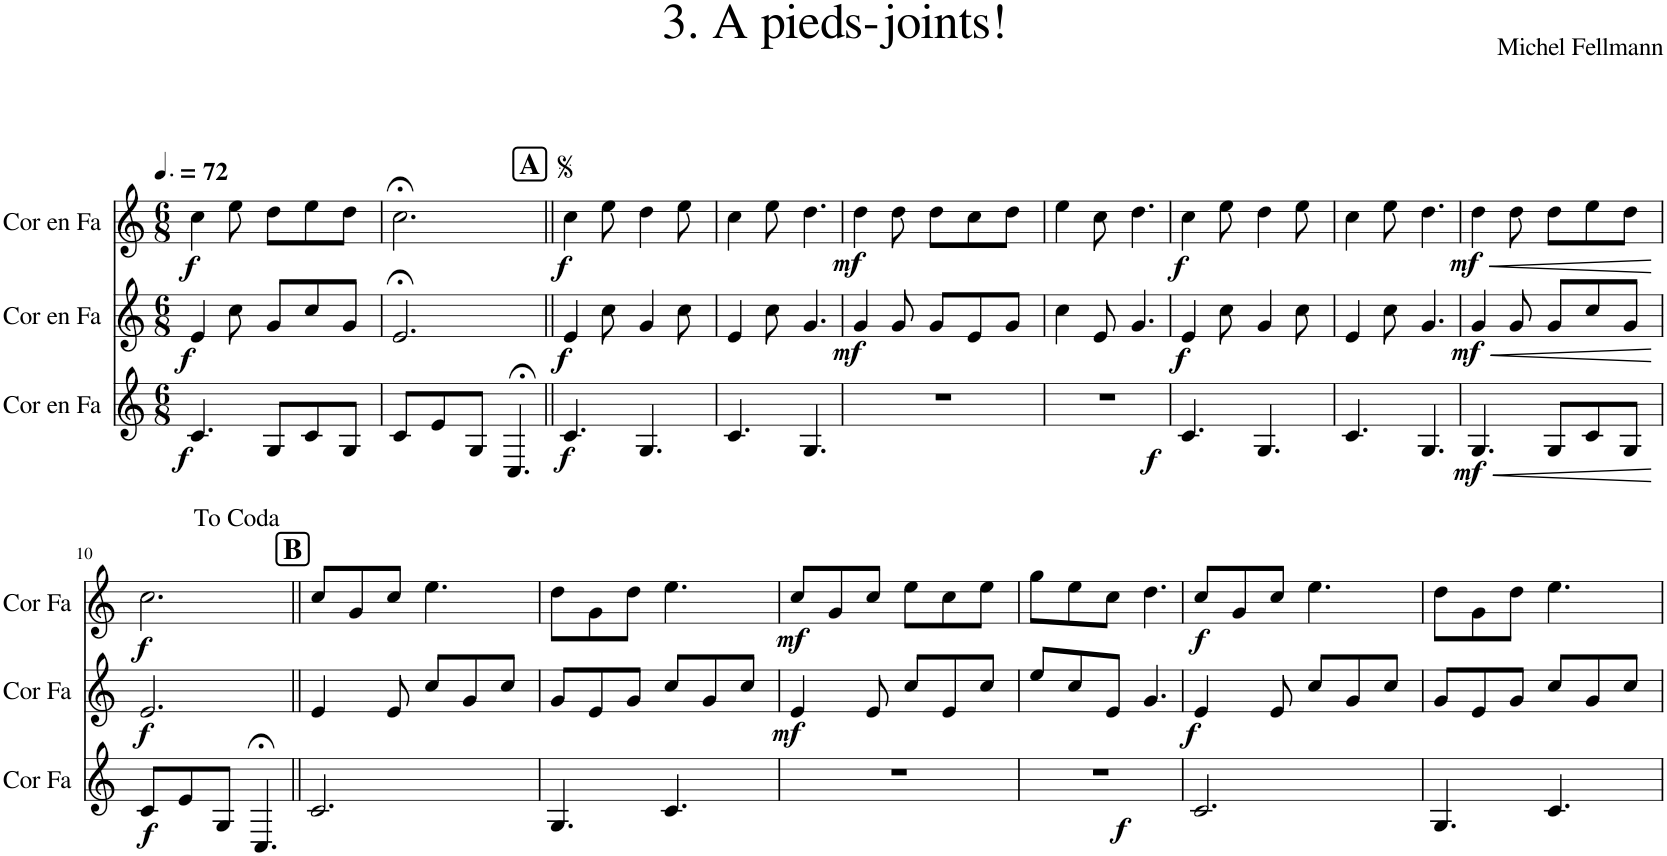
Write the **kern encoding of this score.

**kern	**dynam	**kern	**dynam	**kern	**dynam
*part3	*part3	*part2	*part2	*part1	*part1
*staff3	*staff3	*staff2	*staff2	*staff1	*staff1
*I"Cor en Fa	*	*I"Cor en Fa	*	*I"Cor en Fa	*
*I'Cor Fa	*	*I'Cor Fa	*	*I'Cor Fa	*
*clefG2	*	*clefG2	*	*clefG2	*
*Trd4c7	*	*Trd4c7	*	*Trd4c7	*
*k[]	*	*k[]	*	*k[]	*
*M6/8	*	*M6/8	*	*M6/8	*
*MM108	*	*MM108	*	*MM108	*
=1	=1	=1	=1	=1	=1
!	!LO:DY:b	!	!LO:DY:b	!	!LO:DY:b
4.c/	f	4e/	f	4cc\	f
.	.	8cc\	.	8ee\	.
8G/L	.	8g/L	.	8dd\L	.
8c/	.	8cc/	.	8ee\	.
8G/J	.	8g/J	.	8dd\J	.
=2	=2	=2	=2	=2	=2
8c/L	.	2.e;</	.	2.cc;<\	.
8e/	.	.	.	.	.
8G/J	.	.	.	.	.
4.C;</	.	.	.	.	.
!!LO:REH:place=s1:a:B:cj:fs=14:t=A
=3||	=3||	=3||	=3||	=3||	=3||
!	!LO:DY:b	!	!LO:DY:b	!	!LO:DY:b
4.c/	f	4e/	f	4cc\	f
.	.	8cc\	.	8ee\	.
4.G/	.	4g/	.	4dd\	.
.	.	8cc\	.	8ee\	.
=4	=4	=4	=4	=4	=4
4.c/	.	4e/	.	4cc\	.
.	.	8cc\	.	8ee\	.
4.G/	.	4.g/	.	4.dd\	.
=5	=5	=5	=5	=5	=5
!	!	!	!LO:DY:b	!	!LO:DY:b
2.r	.	4g/	mf	4dd\	mf
.	.	8g/	.	8dd\	.
.	.	8g/L	.	8dd\L	.
.	.	8e/	.	8cc\	.
.	.	8g/J	.	8dd\J	.
=6	=6	=6	=6	=6	=6
!	!LO:DY:b	!	!	!	!
2.r	f	4cc\	.	4ee\	.
.	.	8e/	.	8cc\	.
.	.	4.g/	.	4.dd\	.
=7	=7	=7	=7	=7	=7
!	!	!	!LO:DY:b	!	!LO:DY:b
4.c/	.	4e/	f	4cc\	f
.	.	8cc\	.	8ee\	.
4.G/	.	4g/	.	4dd\	.
.	.	8cc\	.	8ee\	.
=8	=8	=8	=8	=8	=8
4.c/	.	4e/	.	4cc\	.
.	.	8cc\	.	8ee\	.
4.G/	.	4.g/	.	4.dd\	.
=9	=9	=9	=9	=9	=9
!	!LO:HP:b	!	!LO:HP:b	!	!LO:HP:b
!	!LO:DY:n=1:b	!	!LO:DY:n=1:b	!	!LO:DY:n=1:b
4.G/	< mf	4g/	< mf	4dd\	< mf
.	.	8g/	.	8dd\	.
8G/L	.	8g/L	.	8dd\L	.
8c/	.	8cc/	.	8ee\	.
8G/J	.	8g/J	.	8dd\J	.
.	[	.	[	.	[
!!LO:LB:g=z
=10	=10	=10	=10	=10	=10
!	!LO:DY:b	!	!LO:DY:b	!	!LO:DY:b
8c/L	f	2.e/	f	2.cc\	f
8e/	.	.	.	.	.
8G/J	.	.	.	.	.
4.C;</	.	.	.	.	.
!!LO:REH:place=s1:a:B:cj:fs=14:t=B
=11||	=11||	=11||	=11||	=11||	=11||
2.c/	.	4e/	.	8cc/L	.
.	.	.	.	8g/	.
.	.	8e/	.	8cc/J	.
.	.	8cc/L	.	4.ee\	.
.	.	8g/	.	.	.
.	.	8cc/J	.	.	.
=12	=12	=12	=12	=12	=12
4.G/	.	8g/L	.	8dd\L	.
.	.	8e/	.	8g\	.
.	.	8g/J	.	8dd\J	.
4.c/	.	8cc/L	.	4.ee\	.
.	.	8g/	.	.	.
.	.	8cc/J	.	.	.
=13	=13	=13	=13	=13	=13
!	!	!	!LO:DY:b	!	!LO:DY:b
2.r	.	4e/	mf	8cc/L	mf
.	.	.	.	8g/	.
.	.	8e/	.	8cc/J	.
.	.	8cc/L	.	8ee\L	.
.	.	8e/	.	8cc\	.
.	.	8cc/J	.	8ee\J	.
=14	=14	=14	=14	=14	=14
!	!LO:DY:b	!	!	!	!
2.r	f	8ee/L	.	8gg\L	.
.	.	8cc/	.	8ee\	.
.	.	8e/J	.	8cc\J	.
.	.	4.g/	.	4.dd\	.
=15	=15	=15	=15	=15	=15
!	!	!	!LO:DY:b	!	!LO:DY:b
2.c/	.	4e/	f	8cc/L	f
.	.	.	.	8g/	.
.	.	8e/	.	8cc/J	.
.	.	8cc/L	.	4.ee\	.
.	.	8g/	.	.	.
.	.	8cc/J	.	.	.
=16	=16	=16	=16	=16	=16
4.G/	.	8g/L	.	8dd\L	.
.	.	8e/	.	8g\	.
.	.	8g/J	.	8dd\J	.
4.c/	.	8cc/L	.	4.ee\	.
.	.	8g/	.	.	.
.	.	8cc/J	.	.	.
=	=	=	=	=	=
*-	*-	*-	*-	*-	*-
